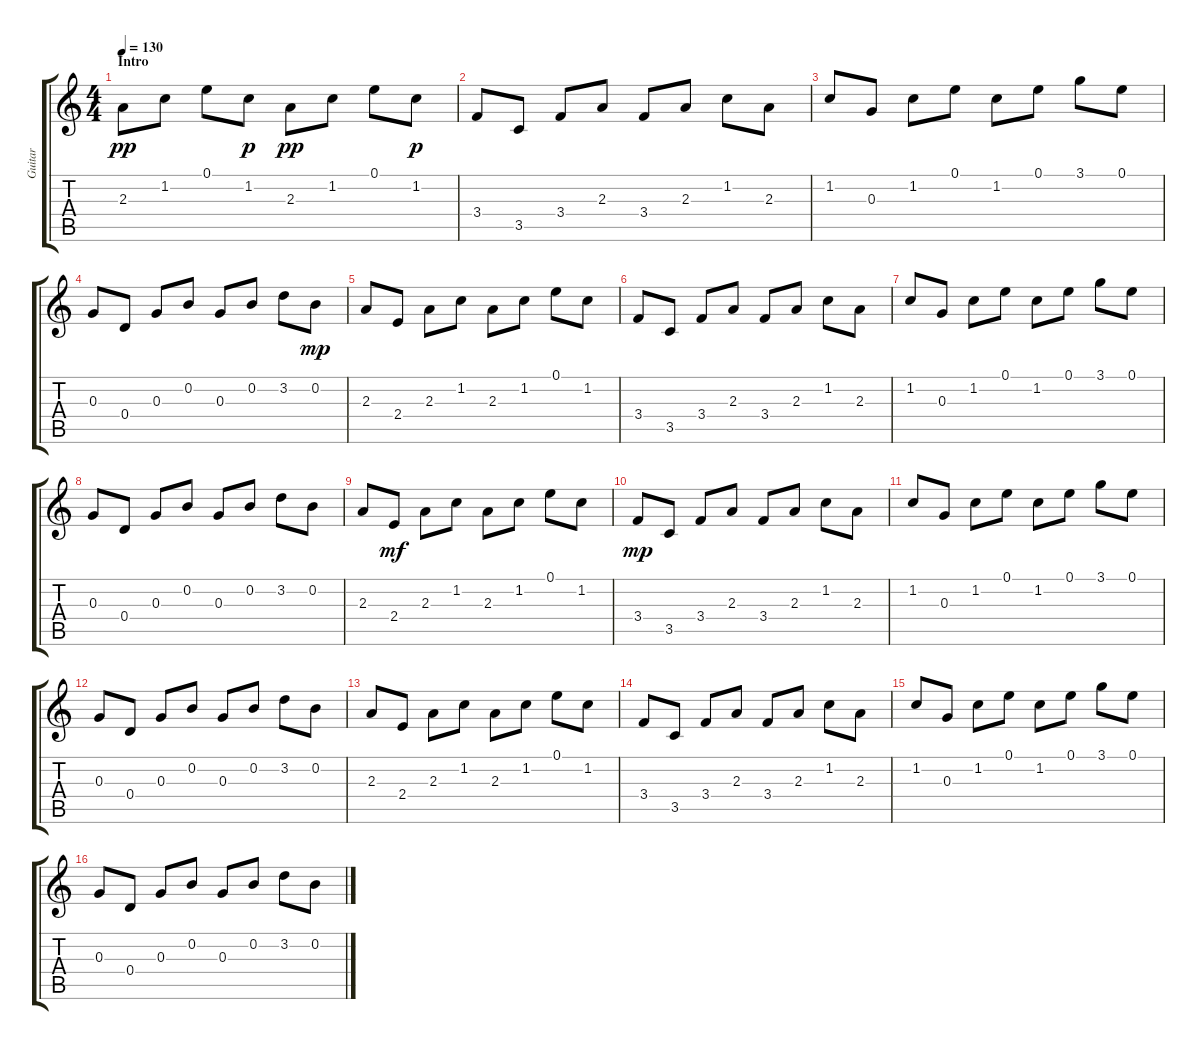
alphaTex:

\track ("Guitar" "Guitar") {instrument acousticguitarsteel}
\staff {score tabs}
\tuning (E4 B3 G3 D3 A2 E2) {hide}
\ts (4 4)
\section ("" "Intro")
\tempo 130
\clef g2
\ks c
2.3.8{dy pp instrument acousticguitarsteel} 1.2.8 0.1.8 1.2.8{dy p} 2.3.8{dy pp} 1.2.8 0.1.8 1.2.8{dy p} |
3.4.8 3.5.8 3.4.8 2.3.8 3.4.8 2.3.8 1.2.8 2.3.8 |
1.2.8 0.3.8 1.2.8 0.1.8 1.2.8 0.1.8 3.1.8 0.1.8 |
0.3.8 0.4.8 0.3.8 0.2.8 0.3.8 0.2.8 3.2.8 0.2.8{dy mp} |
2.3.8 2.4.8 2.3.8 1.2.8 2.3.8 1.2.8 0.1.8 1.2.8 |
3.4.8 3.5.8 3.4.8 2.3.8 3.4.8 2.3.8 1.2.8 2.3.8 |
1.2.8 0.3.8 1.2.8 0.1.8 1.2.8 0.1.8 3.1.8 0.1.8 |
0.3.8 0.4.8 0.3.8 0.2.8 0.3.8 0.2.8 3.2.8 0.2.8 |
2.3.8 2.4.8{dy mf} 2.3.8 1.2.8 2.3.8 1.2.8 0.1.8 1.2.8 |
3.4.8{dy mp} 3.5.8 3.4.8 2.3.8 3.4.8 2.3.8 1.2.8 2.3.8 |
1.2.8 0.3.8 1.2.8 0.1.8 1.2.8 0.1.8 3.1.8 0.1.8 |
0.3.8 0.4.8 0.3.8 0.2.8 0.3.8 0.2.8 3.2.8 0.2.8 |
2.3.8 2.4.8 2.3.8 1.2.8 2.3.8 1.2.8 0.1.8 1.2.8 |
3.4.8 3.5.8 3.4.8 2.3.8 3.4.8 2.3.8 1.2.8 2.3.8 |
1.2.8 0.3.8 1.2.8 0.1.8 1.2.8 0.1.8 3.1.8 0.1.8 |
0.3.8 0.4.8 0.3.8 0.2.8 0.3.8 0.2.8 3.2.8 0.2.8
